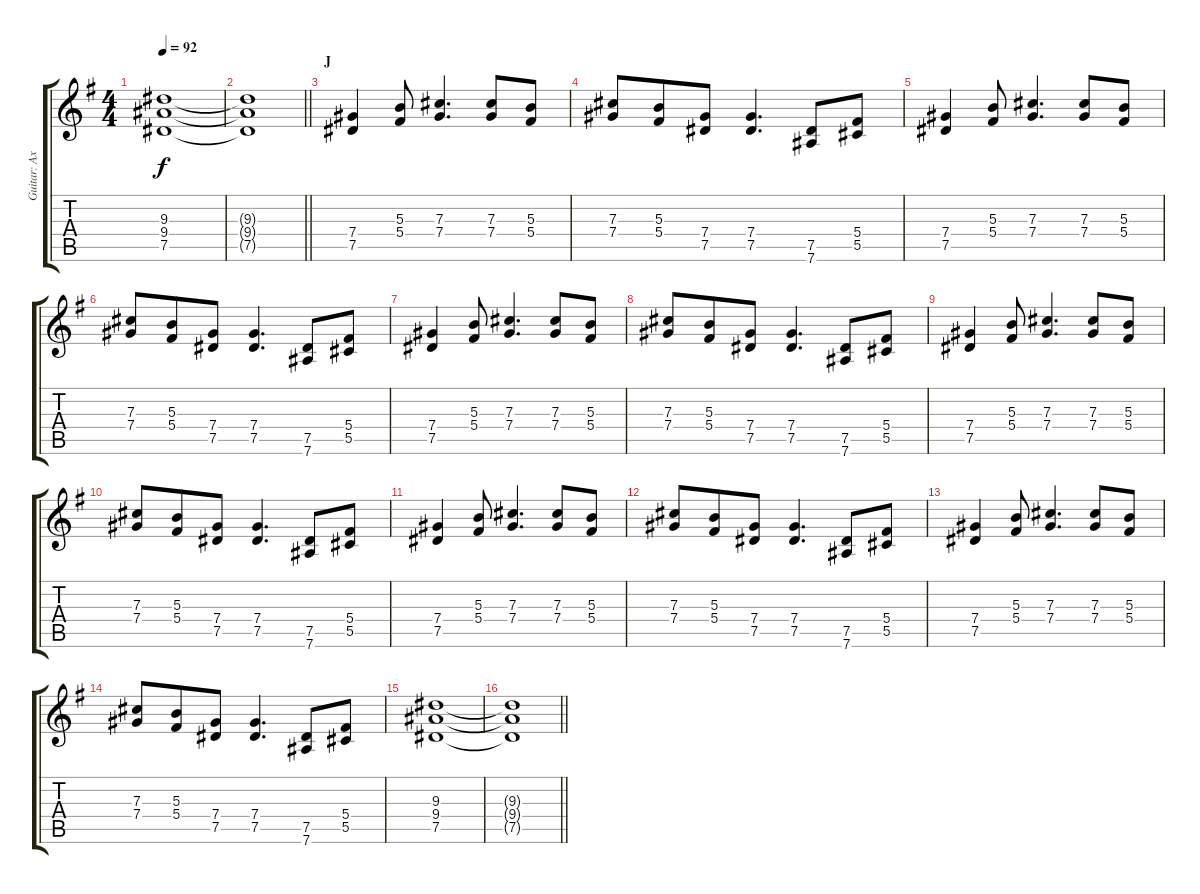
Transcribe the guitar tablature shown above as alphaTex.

\track ("Guitar: Axel" "Guitar: Ax") {instrument electricguitarclean}
\staff {score tabs}
\tuning (Eb4 Bb3 Gb3 Db3 Ab2 Eb2) {hide}
\ts (4 4)
\tempo 92
\clef g2
\ks g
(9.3 9.4 7.5).1{dy f} |
\barLineRight lightlight
(9.3{t} 9.4{t} 7.5{t}).1 |
\section ("" "J")
(7.4 7.5).4 (5.3 5.4).8 (7.3 7.4).4{d} (7.3 7.4).8 (5.3 5.4).8 |
(7.3 7.4).8 (5.3 5.4).8{beam merge} (7.4 7.5).8 (7.4 7.5).4{d} (7.5 7.6).8 (5.4 5.5).8 |
(7.4 7.5).4 (5.3 5.4).8 (7.3 7.4).4{d} (7.3 7.4).8 (5.3 5.4).8 |
(7.3 7.4).8 (5.3 5.4).8{beam merge} (7.4 7.5).8 (7.4 7.5).4{d} (7.5 7.6).8 (5.4 5.5).8 |
(7.4 7.5).4 (5.3 5.4).8 (7.3 7.4).4{d} (7.3 7.4).8 (5.3 5.4).8 |
(7.3 7.4).8 (5.3 5.4).8{beam merge} (7.4 7.5).8 (7.4 7.5).4{d} (7.5 7.6).8 (5.4 5.5).8 |
(7.4 7.5).4 (5.3 5.4).8 (7.3 7.4).4{d} (7.3 7.4).8 (5.3 5.4).8 |
(7.3 7.4).8 (5.3 5.4).8{beam merge} (7.4 7.5).8 (7.4 7.5).4{d} (7.5 7.6).8 (5.4 5.5).8 |
(7.4 7.5).4 (5.3 5.4).8 (7.3 7.4).4{d} (7.3 7.4).8 (5.3 5.4).8 |
(7.3 7.4).8 (5.3 5.4).8{beam merge} (7.4 7.5).8 (7.4 7.5).4{d} (7.5 7.6).8 (5.4 5.5).8 |
(7.4 7.5).4 (5.3 5.4).8 (7.3 7.4).4{d} (7.3 7.4).8 (5.3 5.4).8 |
(7.3 7.4).8 (5.3 5.4).8{beam merge} (7.4 7.5).8 (7.4 7.5).4{d} (7.5 7.6).8 (5.4 5.5).8 |
(9.3 9.4 7.5).1 |
\barLineRight lightlight
(9.3{t} 9.4{t} 7.5{t}).1
